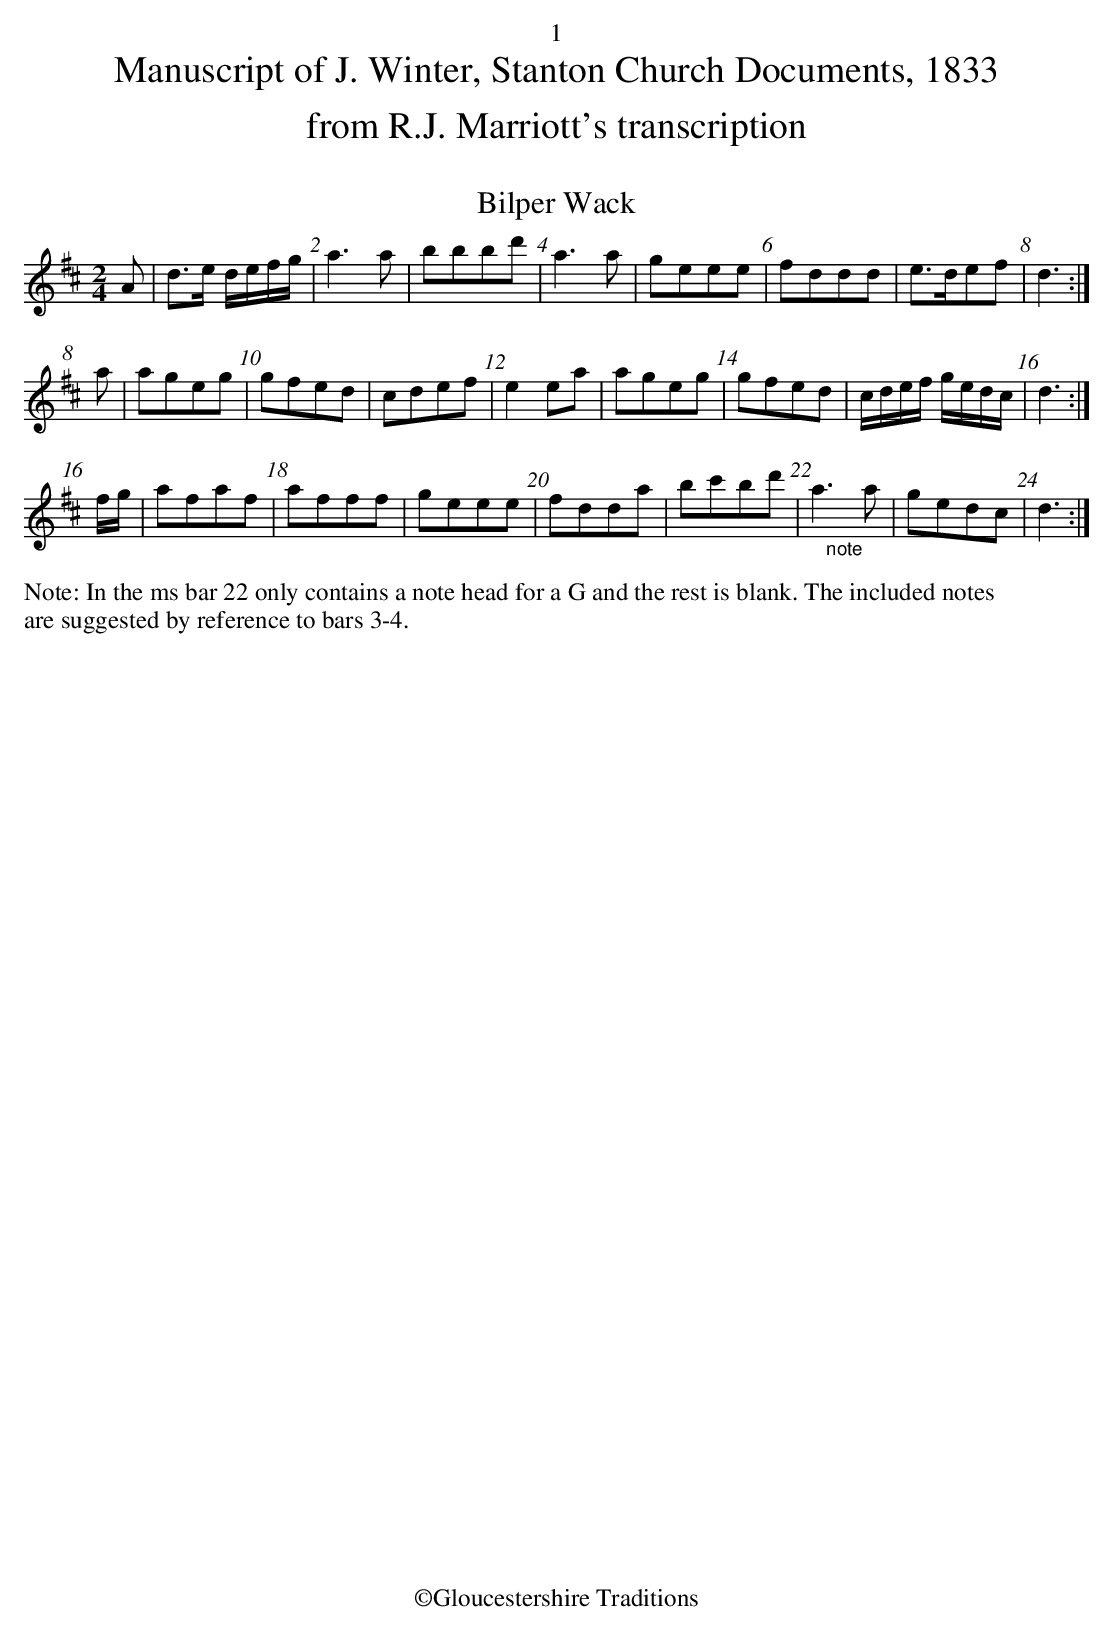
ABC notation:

X:1
T:Bilper Wack
M:2/4
L:1/8
K:D
A|d>e d/e/f/g/|a3a|bbbd'|a3a|geee|fddd|e>def|d3:|
a|ageg|gfed|cdef|e2ea|ageg|gfed|c/d/e/f/ g/e/d/c/|d3:|
f/g/|afaf|afff|geee|fdda|bc'bd'|"_    note"a3a|gedc|d3:|]
